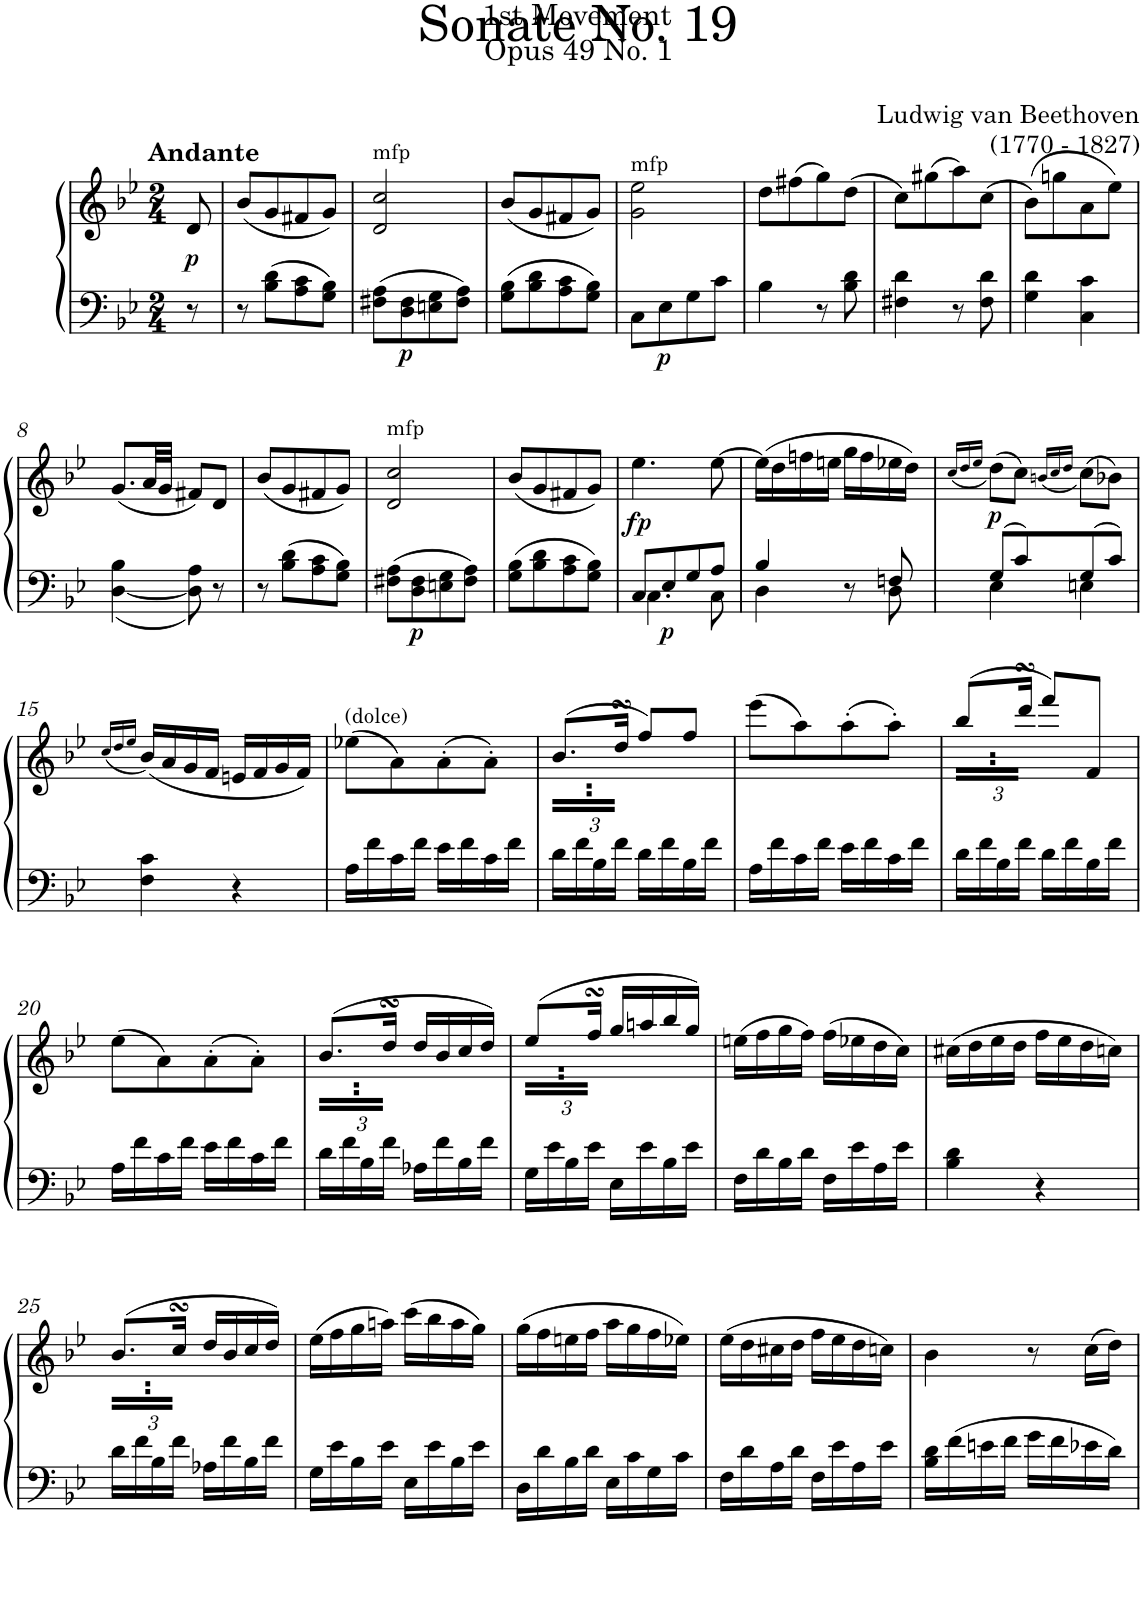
**kern	**kern	**dynam
*part1	*part1	*part1
*staff2	*staff1	*staff1/2
*I"Piano	*	*
*I'Pno.	*	*
*clefF4	*clefG2	*
*k[b-e-]	*k[b-e-]	*
*B-:	*B-:	*
*M2/4	*M2/4	*
=	=	=
!	!LO:TX:a:B:t=Andante	!
!	!	!LO:DY:b
8r	8d/	p
=1	=1	=1
8r	(<8b-/L	.
8B-\ 8d\L	8g/	.
8A\ 8c\	8f#X/	.
8G\ 8B-\J	8g/J)	.
=2	=2	=2
!	!LO:TX:a:t=mfp	!
8F#X\ 8A\L	2d/ 2cc/	.
!	!	!LO:DY:b=2
8D\ 8F#\	.	p
8En\ 8G\	.	.
8F#\ 8A\J	.	.
=3	=3	=3
8G\ 8B-\L	(<8b-/L	.
8B-\ 8d\	8g/	.
8A\ 8c\	8f#X/	.
8G\ 8B-\J	8g/J)	.
=4	=4	=4
!	!LO:TX:a:t=mfp	!
8C\L	2g\ 2ee-\	.
!	!	!LO:DY:b=2
8E-\	.	p
8G\	.	.
8c\J	.	.
=5	=5	=5
4B-\	8dd\L	.
.	(>8ff#X\	.
8r	8gg\)	.
8B-\ 8d\	(>8dd\J	.
=6	=6	=6
4F#X\ 4d\	8cc\L)	.
.	(>8gg#X\	.
8r	8aa\)	.
8F#\ 8d\	(>8cc\J	.
=7	=7	=7
4G\ 4d\	(>8b-\L)	.
.	8ggn\	.
4C\ 4c\	8a\	.
.	8ee-\J)	.
!!LO:LB:g=z
=8	=8	=8
[4D\ 4B-\	(<8.g/L	.
.	32a/LL	.
.	32g/JJJ	.
8D\] 8A\	8f#X/L)	.
8r	8d/J	.
=9	=9	=9
8r	(<8b-/L	.
8B-\ 8d\L	8g/	.
8A\ 8c\	8f#X/	.
8G\ 8B-\J	8g/J)	.
=10	=10	=10
!	!LO:TX:a:t=mfp	!
8F#X\ 8A\L	2d/ 2cc/	.
!	!	!LO:DY:b=2
8D\ 8F#\	.	p
8En\ 8G\	.	.
8F#\ 8A\J	.	.
=11	=11	=11
8G\ 8B-\L	(<8b-/L	.
8B-\ 8d\	8g/	.
8A\ 8c\	8f#X/	.
8G\ 8B-\J	8g/J)	.
=12	=12	=12
*^	*	*
!	!	!	!LO:DY:b
8C/L	4.C\	4.ee-\	fp
!	!	!	!LO:DY:b=2
8E-/	.	.	p
8G/	.	.	.
8A/J	8C\	[8ee-\	.
=13	=13	=13	=13
4B-/	4D\	(>16ee-\LL]	.
.	.	16dd\	.
.	.	16ffn\	.
.	.	16een\JJ	.
8r	8ryy	16gg\LL	.
.	.	16ff\	.
8Fn/	8D\	16ee-X\	.
.	.	16dd\JJ)	.
=14	=14	=14	=14
.	.	(<16qcc/LL	.
.	.	16qdd/	.
.	.	16qee-/JJ	.
!	!	!	!LO:DY:b
8G/L	4E-\	(>8dd\L)	p
8c/	.	8cc\J)	.
.	.	(<16qbn/LL	.
.	.	16qcc/	.
.	.	16qdd/JJ	.
8G/	4En\	(>8cc\L)	.
8c/J	.	8b-X\J)	.
*v	*v	*	*
!!LO:LB:g=z
=15	=15	=15
.	(<16qcc/LL	.
.	16qdd/	.
.	16qee-/JJ	.
4F\ 4c\	(<16b-/LL)	.
.	16a/	.
.	16g/	.
.	16f/JJ	.
4r	16en/LL	.
.	16f/	.
.	16g/	.
.	16f/JJ)	.
=16	=16	=16
!	!LO:TX:a:t=(dolce)	!
16A\LL	(>8ee-X\L	.
16f\	.	.
16c\	8a\)	.
16f\JJ	.	.
16e-\LL	(>8a'\	.
16f\	.	.
16c\	8a'\J)	.
16f\JJ	.	.
=17	=17	=17
*	*^	*
16d\LL	(>8.b-/L	16.b-LL	.
16f\	.	.	.
*	*	*Xbrackettup	*
.	.	96ccLL	.
.	.	96b-	.
.	.	96aJJ	.
16B-\	.	16b-	.
16f\JJ	16ddsSsS/Jk	16ddJJ	.
16d\LL	8ff/L)	4ryy	.
16f\	.	.	.
16B-\	8ff/J	.	.
16f\JJ	.	.	.
*	*v	*v	*
=18	=18	=18
16A\LL	(>8eee-\L	.
16f\	.	.
16c\	8aa\)	.
16f\JJ	.	.
16e-\LL	(>8aa'\	.
16f\	.	.
16c\	8aa'\J)	.
16f\JJ	.	.
=19	=19	=19
*	*^	*
16d\LL	(>8.bb-/L	16.bb-LL	.
16f\	.	.	.
.	.	96cccLL	.
.	.	96bb-	.
.	.	96aaJJ	.
16B-\	.	16bb-	.
16f\JJ	16dddsSsS/Jk	16dddJJ	.
16d\LL	8fff/L)	4ryy	.
16f\	.	.	.
16B-\	8f/J	.	.
16f\JJ	.	.	.
*	*v	*v	*
!!LO:LB:g=z
=20	=20	=20
16A\LL	(>8ee-\L	.
16f\	.	.
16c\	8a\)	.
16f\JJ	.	.
16e-\LL	(>8a'\	.
16f\	.	.
16c\	8a'\J)	.
16f\JJ	.	.
=21	=21	=21
*	*^	*
16d\LL	(>8.b-/L	16.b-LL	.
16f\	.	.	.
.	.	96ccLL	.
.	.	96b-	.
.	.	96aJJ	.
16B-\	.	16b-	.
16f\JJ	16ddsSsS/Jk	16ddJJ	.
16A-X\LL	16dd/LL	4ryy	.
16f\	16b-/	.	.
16B-\	16cc/	.	.
16f\JJ	16dd/JJ)	.	.
=22	=22	=22	=22
16G\LL	(>8.ee-/L	16.ee-LL	.
16e-\	.	.	.
.	.	96ffLL	.
.	.	96ee-	.
.	.	96ddJJ	.
16B-\	.	16ee-	.
16e-\JJ	16ffsSSS/Jk	16ffJJ	.
16E-\LL	16gg/LL	4ryy	.
16e-\	16aan/	.	.
16B-\	16bb-/	.	.
16e-\JJ	16gg/JJ)	.	.
*	*v	*v	*
=23	=23	=23
16F\LL	(>16een\LL	.
16d\	16ff\	.
16B-\	16gg\	.
16d\JJ	16ff\JJ)	.
16F\LL	(>16ff\LL	.
16e-\	16ee-X\	.
16A\	16dd\	.
16e-\JJ	16cc\JJ)	.
=24	=24	=24
4B-\ 4d\	(>16cc#X\LL	.
.	16dd\	.
.	16ee-\	.
.	16dd\JJ	.
4r	16ff\LL	.
.	16ee-\	.
.	16dd\	.
.	16ccn\JJ)	.
!!LO:LB:g=z
=25	=25	=25
*	*^	*
16d\LL	(>8.b-/L	16.b-LL	.
16f\	.	.	.
.	.	96ccLL	.
.	.	96b-	.
.	.	96aJJ	.
16B-\	.	16b-	.
16f\JJ	16ccsSSS/Jk	16ccJJ	.
16A-X\LL	16dd/LL	4ryy	.
16f\	16b-/	.	.
16B-\	16cc/	.	.
16f\JJ	16dd/JJ)	.	.
*	*v	*v	*
=26	=26	=26
16G\LL	(>16ee-\LL	.
16e-\	16ff\	.
16B-\	16gg\	.
16e-\JJ	16aan\JJ)	.
16E-\LL	(>16ccc\LL	.
16e-\	16bb-\	.
16B-\	16aa\	.
16e-\JJ	16gg\JJ)	.
=27	=27	=27
16D\LL	(>16gg\LL	.
16d\	16ff\	.
16B-\	16een\	.
16d\JJ	16ff\JJ	.
16E-\LL	16aa\LL	.
16c\	16gg\	.
16G\	16ff\	.
16c\JJ	16ee-X\JJ)	.
=28	=28	=28
16F\LL	(>16ee-\LL	.
16d\	16dd\	.
16A\	16cc#X\	.
16d\JJ	16dd\JJ	.
16F\LL	16ff\LL	.
16e-\	16ee-\	.
16A\	16dd\	.
16e-\JJ	16ccn\JJ)	.
=29	=29	=29
16B-\ 16d\LL	4b-\	.
16f\	.	.
16en\	.	.
16f\JJ	.	.
16g\LL	8r	.
16f\	.	.
16e-X\	(>16cc\LL	.
16d\JJ	16dd\JJ)	.
=	=	=
*-	*-	*-
